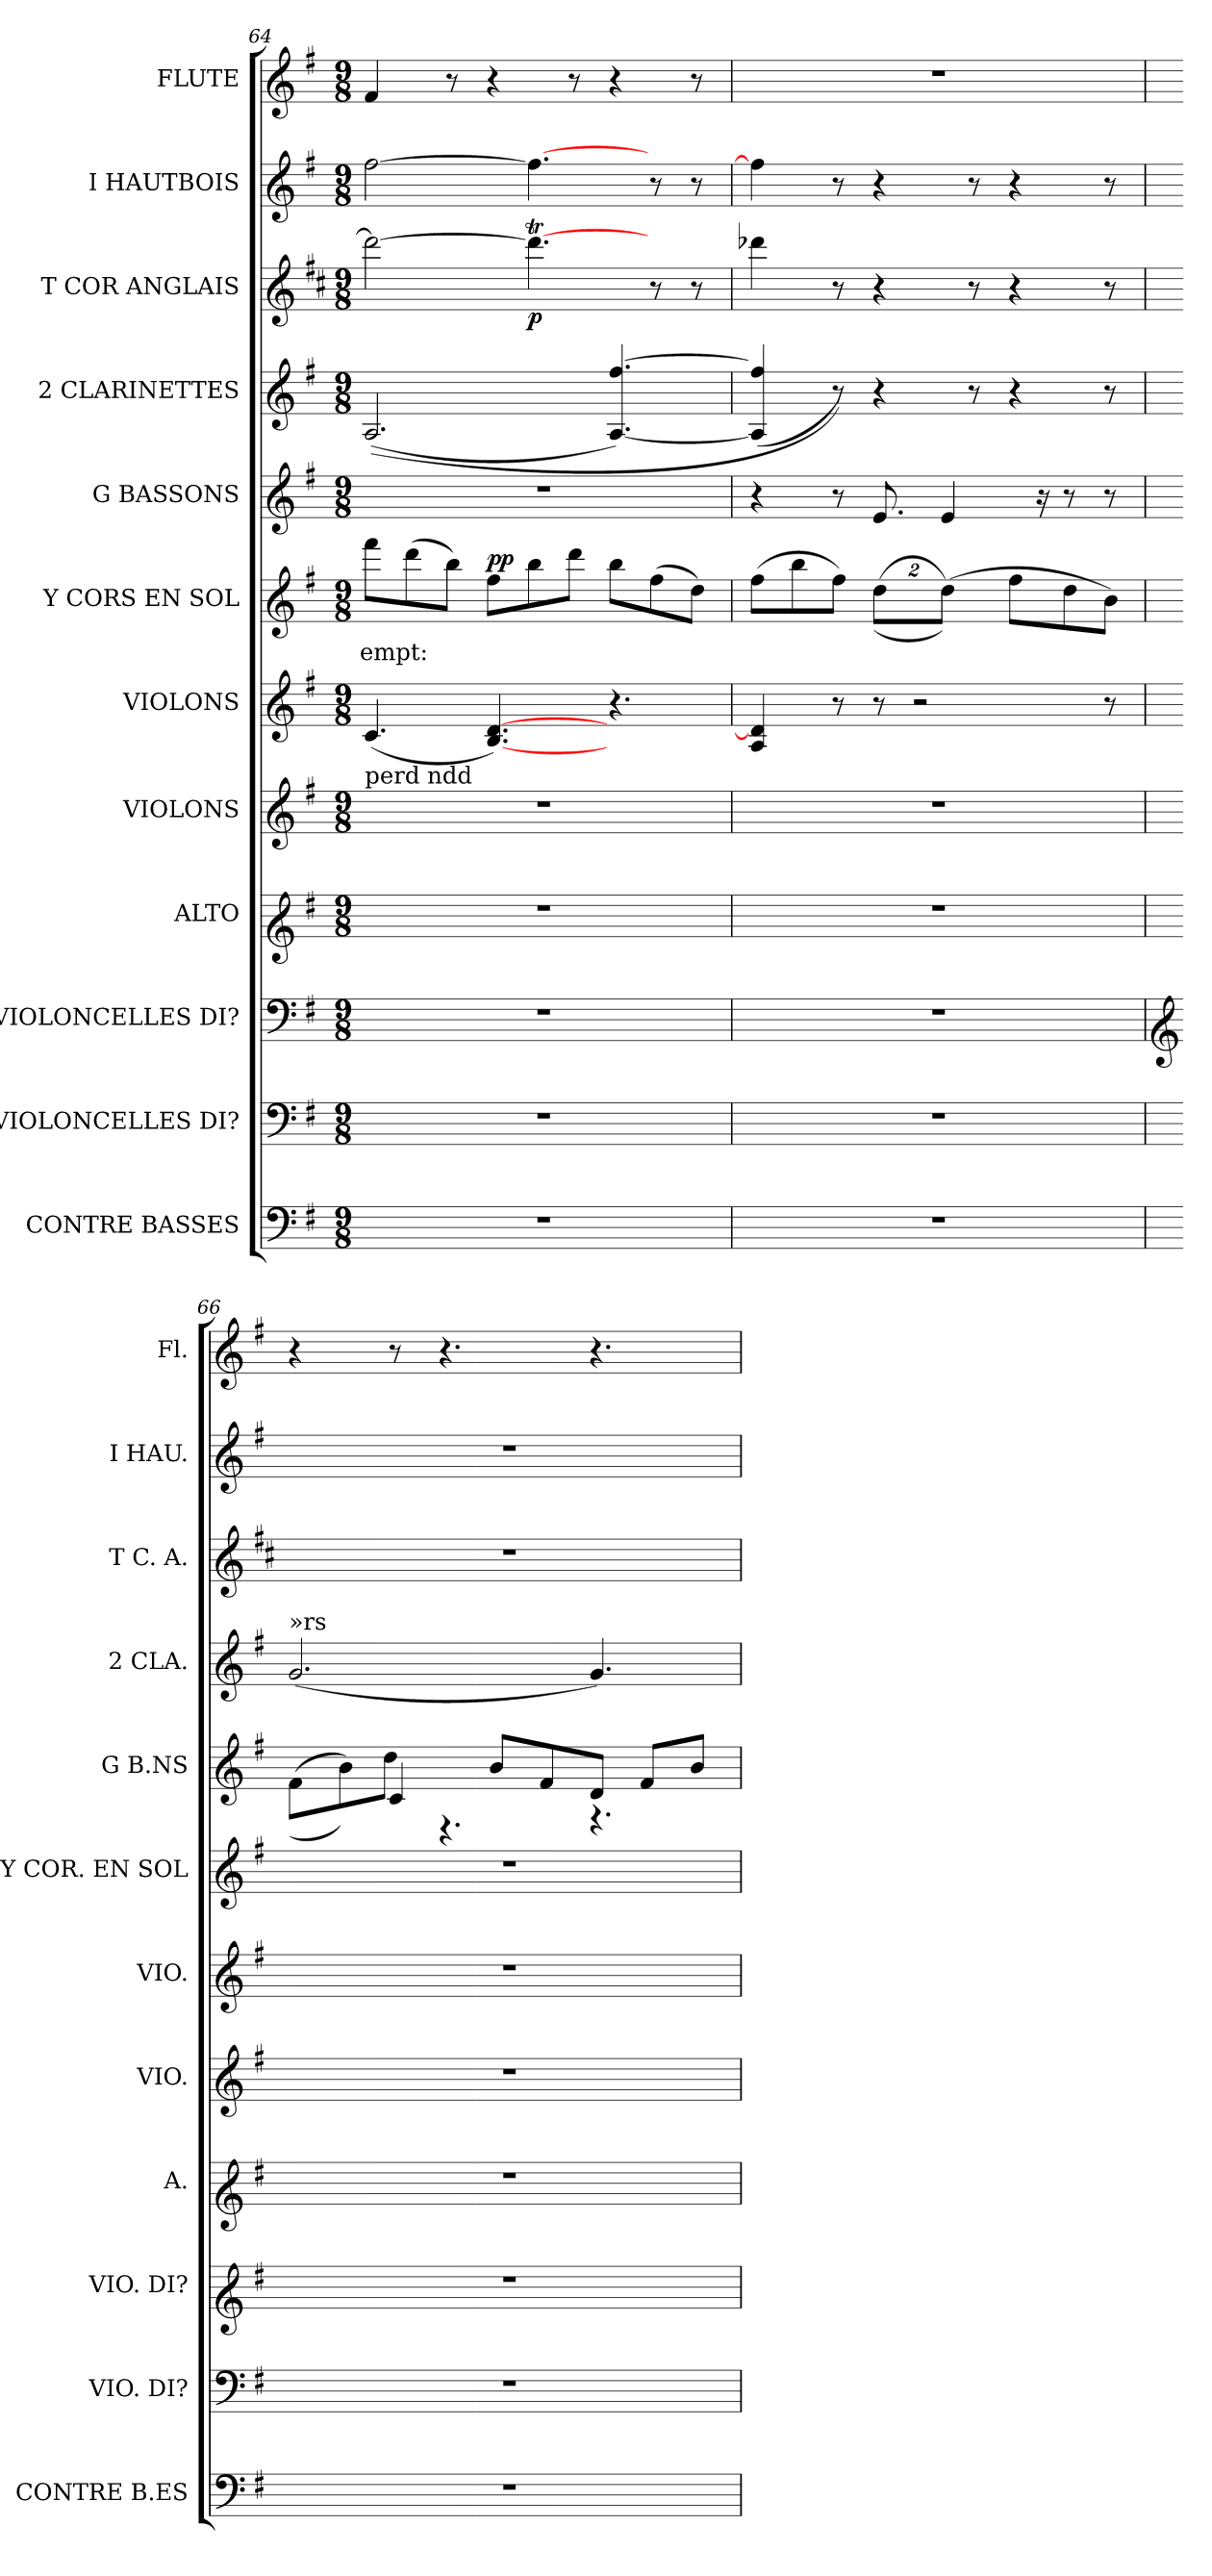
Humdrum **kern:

**kern	**kern	**kern	**kern	**kern	**kern	**kern	**text	**dynam	**kern	**kern	**text	**kern	**dynam	**kern	**kern
*part12	*part11	*part10	*part9	*part8	*part7	*part6	*part6	*part6	*part5	*part4	*part4	*part3	*part3	*part2	*part1
*staff12	*staff11	*staff10	*staff9	*staff8	*staff7	*staff6	*staff6	*staff6	*staff5	*staff4	*staff4	*staff3	*staff3	*staff2	*staff1
*I"CONTRE BASSES	*I"VIOLONCELLES DI?	*I"VIOLONCELLES DI?	*I"ALTO	*I"VIOLONS	*I"VIOLONS	*I"Y CORS EN SOL	*	*	*I"G BASSONS	*I"2 CLARINETTES	*	*I"T COR ANGLAIS	*	*I"I HAUTBOIS	*I"FLUTE
*I'CONTRE B.ES	*I'VIO. DI?	*I'VIO. DI?	*I'A.	*I'VIO.	*I'VIO.	*I'Y COR. EN SOL	*	*	*I'G B.NS	*I'2 CLA.	*	*I'T C. A.	*	*I'I HAU.	*I'Fl.
*clefF4	*clefF4	*clefF4	*clefG1	*clefG2	*clefG2	*clefG2	*	*	*clefG2	*clefG2	*	*clefG2	*	*clefG2	*clefG2
*	*	*	*	*	*	*	*	*	*	*	*	*ITrd4c7	*	*	*
*k[f#]	*k[f#]	*k[f#]	*k[f#]	*k[f#]	*k[f#]	*k[f#]	*	*	*k[f#]	*k[f#]	*	*k[f#]	*	*k[f#]	*k[f#]
*G:	*G:	*G:	*G:	*G:	*G:	*G:	*	*	*G:	*G:	*	*G:	*	*G:	*G:
*M9/8	*M9/8	*M9/8	*M9/8	*M9/8	*M9/8	*M9/8	*	*	*M9/8	*M9/8	*	*M9/8	*	*M9/8	*M9/8
=64	=64	=64	=64	=64	=64	=64	=64	=64	=64	=64	=64	=64	=64	=64	=64
!LO:N:vis=1	!LO:N:vis=1	!LO:N:vis=1	!LO:N:vis=1	!LO:N:vis=1	!	!	!	!	!	!	!	!	!	!	!
!	!	!	!	!LO:TX:a:t=perd ndd	!	!	!	!	!	!	!	!	!	!	!
!	!	!	!	!	!	!	!LO:LY:b:color=#000000	!	!LO:N:vis=1	!	!	!	!	!	!
8%9r	8%9r	8%9r	8%9r	8%9r	(4.ci/	8fff#i\L	empt:	.	8%9r	((2.Ai/	.	2ggi\_>	.	[>2ff#i\	4f#i/
.	.	.	.	.	.	(8dddi\	.	.	.	.	.	.	.	.	.
.	.	.	.	.	.	8bbi\J)	.	.	.	.	.	.	.	.	8r
.	.	.	.	.	[<4.Bi/ [>4.di)	8ff#i\L	.	pp	.	.	.	.	.	.	4r
.	.	.	.	.	.	8bbi\	.	.	.	.	.	4.ggTi\_>	p	4.ff#i\_>	.
.	.	.	.	.	.	8dddi\J	.	.	.	.	.	.	.	.	8r
.	.	.	.	.	4.r	8bbi\L	.	.	.	[<4.Ai/ [>4.ff#i)	.	.	.	.	4r
.	.	.	.	.	.	(8ff#i\	.	.	.	.	.	8r	.	8r	.
.	.	.	.	.	.	8ddi\J)	.	.	.	.	.	8r	.	8r	8r
=65	=65	=65	=65	=65	=65	=65	=65	=65	=65	=65	=65	=65	=65	=65	=65
!LO:N:vis=1	!LO:N:vis=1	!LO:N:vis=1	!LO:N:vis=1	!LO:N:vis=1	!	!	!	!	!	!	!	!	!	!	!LO:N:vis=1
8%9r	8%9r	8%9r	8%9r	8%9r	4Ai/ 4di]	(8ff#i\L	.	.	4r	(4Ai/] 4ff#i]	.	4gg-Xi\	.	4ff#i\]	8%9r
.	.	.	.	.	.	8bbi\	.	.	.	.	.	.	.	.	.
.	.	.	.	.	8r	8ff#i\J)	.	.	8r	8r))	.	8r	.	8r	.
!	!	!	!	!	!	!	!	!	!	!	!LO:LY:b:color=#000000	!	!	!	!
.	.	.	.	.	8r	((16%3ddi\L	.	.	8.ei/	4r	l"I	4r	.	4r	.
.	.	.	.	.	2r	.	.	.	.	.	.	.	.	.	.
.	.	.	.	.	.	(16%3ddi\J))	.	.	4ei/	.	.	.	.	.	.
.	.	.	.	.	.	.	.	.	.	8r	.	8r	.	8r	.
.	.	.	.	.	.	8ff#i\L	.	.	.	4r	.	4r	.	4r	.
.	.	.	.	.	.	.	.	.	16r	.	.	.	.	.	.
.	.	.	.	.	.	8ddi\	.	.	8r	.	.	.	.	.	.
.	.	.	.	.	8r	8bi\J)	.	.	8r	8r	.	8r	.	8r	.
!!LO:LB:g=z
=66	=66	=66	=66	=66	=66	=66	=66	=66	=66	=66	=66	=66	=66	=66	=66
*	*	*clefG1	*	*	*	*	*	*	*	*	*	*	*	*	*
!	!	!	!	!	!	!	!	!	!	!LO:TX:a:t=»rs	!	!	!	!	!
!LO:N:vis=1	!LO:N:vis=1	!LO:N:vis=1	!LO:N:vis=1	!LO:N:vis=1	!LO:N:vis=1	!LO:N:vis=1	!	!	!	!	!	!LO:N:vis=1	!	!LO:N:vis=1	!
*	*	*	*	*	*	*	*	*	*^	*	*	*	*	*	*
8%9r	8%9r	8%9r	8%9r	8%9r	8%9r	8%9r	.	.	8ryy	((8f#i\L	(2.gi/	.	8%9r	.	8%9r	4r
.	.	.	.	.	.	.	.	.	8ryy	8bi\))	.	.	.	.	.	.
.	.	.	.	.	.	.	.	.	4ci/	8ddi\J	.	.	.	.	.	8r
.	.	.	.	.	.	.	.	.	.	4.r	.	.	.	.	.	4.r
.	.	.	.	.	.	.	.	.	8bi/L	.	.	.	.	.	.	.
.	.	.	.	.	.	.	.	.	8f#i/	.	.	.	.	.	.	.
.	.	.	.	.	.	.	.	.	8di/J	4.r	4.gi/)	.	.	.	.	4.r
.	.	.	.	.	.	.	.	.	8f#i/L	.	.	.	.	.	.	.
.	.	.	.	.	.	.	.	.	8bi/J	.	.	.	.	.	.	.
*	*	*	*	*	*	*	*	*	*v	*v	*	*	*	*	*	*
=	=	=	=	=	=	=	=	=	=	=	=	=	=	=	=
*-	*-	*-	*-	*-	*-	*-	*-	*-	*-	*-	*-	*-	*-	*-	*-
